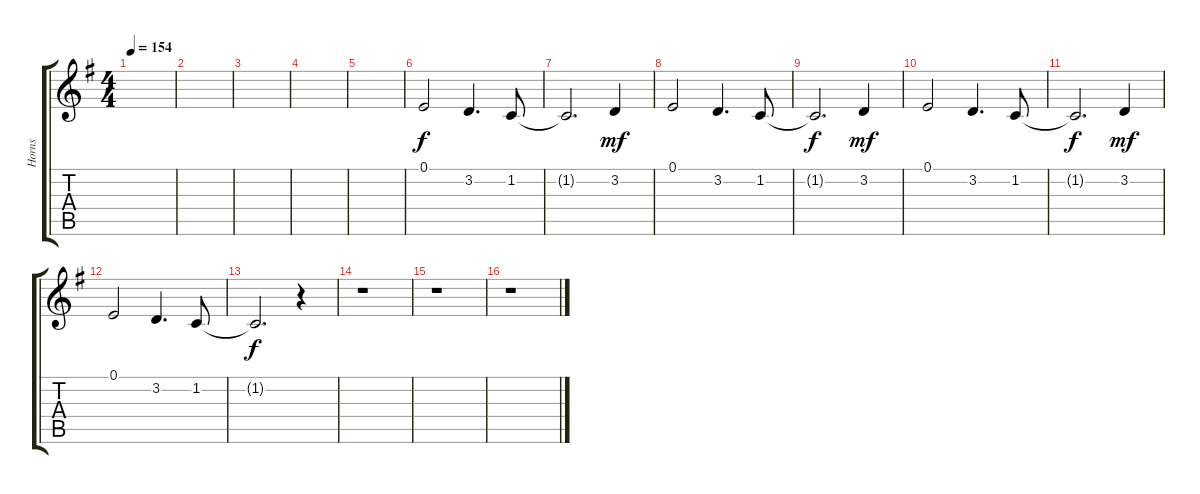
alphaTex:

\track ("Horns" "Horns") {instrument englishhorn}
\staff {score tabs}
\tuning (E4 B3 G3 D3 A2 E2) {hide}
\ts (4 4)
\tempo 154
\clef g2
\ks g
|
|
|
|
|
0.1.2 3.2.4{d} 1.2.8 |
1.2{t}.2{d dy f} 3.2.4{dy mf} |
0.1.2 3.2.4{d} 1.2.8 |
1.2{t}.2{d dy f} 3.2.4{dy mf} |
0.1.2 3.2.4{d} 1.2.8 |
1.2{t}.2{d dy f} 3.2.4{dy mf} |
0.1.2 3.2.4{d} 1.2.8 |
1.2{t}.2{d dy f} r.4 |
r.1 |
r.1 |
r.1
